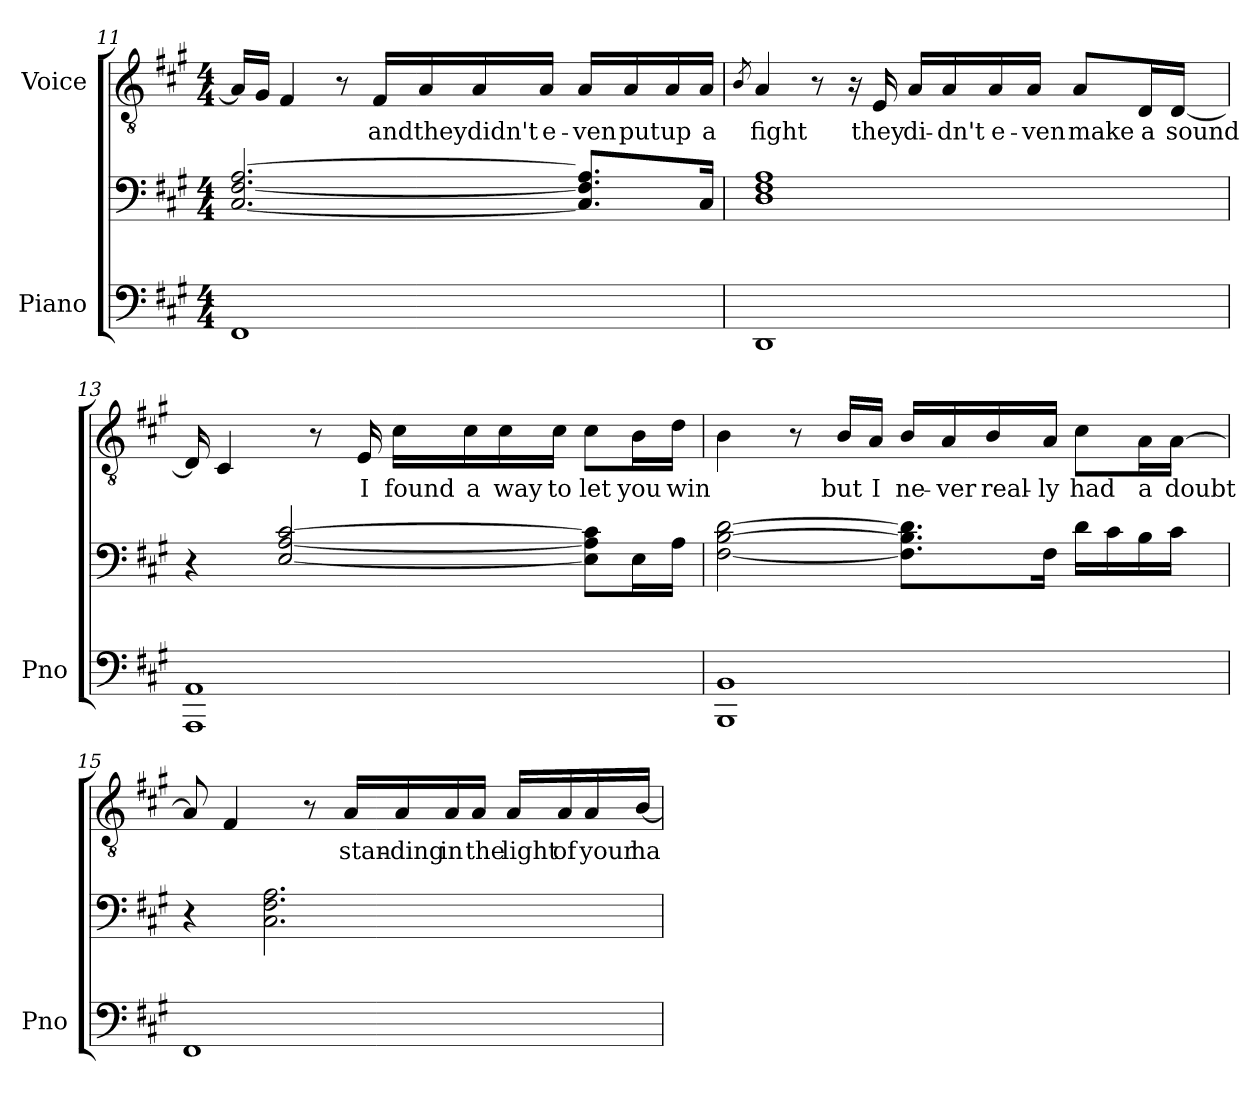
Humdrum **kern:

**kern	**kern	**kern	**text
*part2	*part2	*part1	*part1
*staff3	*staff2	*staff1	*staff1
*I"Piano	*	*I"Voice	*
*I'Pno	*	*	*
*clefF4	*clefF4	*clefGv2	*
*k[f#c#g#]	*k[f#c#g#]	*k[f#c#g#]	*
*M4/4	*M4/4	*M4/4	*
=11	=11	=11	=11
1FF#	[2.C#/ [2.F#/ [2.A/	16A/LL]	.
.	.	16G#/JJ	.
.	.	4F#/	.
.	.	8r	.
!	!	!	!LO:LY:b
.	.	16F#/LL	and
!	!	!	!LO:LY:b
.	.	16A/	they
!	!	!	!LO:LY:b
.	.	16A/	didn't
!	!	!	!LO:LY:b
.	.	16A/JJ	e-
!	!	!	!LO:LY:b
.	8.C#/] 8.F#/] 8.A/]L	16A/LL	-ven
!	!	!	!LO:LY:b
.	.	16A/	put
!	!	!	!LO:LY:b
.	.	16A/	up
!	!	!	!LO:LY:b
.	16C#/Jk	16A/JJ	a
!!LO:LB:g=z
=12	=12	=12	=12
.	.	8qB/	.
!	!	!	!LO:LY:b
1DD	1D 1F# 1A	4A/	fight
.	.	8r	.
.	.	16r	.
!	!	!	!LO:LY:b
.	.	16E/	they
!	!	!	!LO:LY:b
.	.	16A/LL	di-
!	!	!	!LO:LY:b
.	.	16A/	-dn't
!	!	!	!LO:LY:b
.	.	16A/	e-
!	!	!	!LO:LY:b
.	.	16A/JJ	-ven
!	!	!	!LO:LY:b
.	.	8A/L	make
!	!	!	!LO:LY:b
.	.	16D/L	a
!	!	!	!LO:LY:b
.	.	[16D/JJ	sound
=13	=13	=13	=13
1AAA 1AA	4r	16D/]	.
.	.	4C#/	.
.	[2E/ [2A/ [2c#/	.	.
.	.	8r	.
!	!	!	!LO:LY:b
.	.	16E/	I
!	!	!	!LO:LY:b
.	.	16c#\LL	found
!	!	!	!LO:LY:b
.	.	16c#\	a
!	!	!	!LO:LY:b
.	.	16c#\	way
!	!	!	!LO:LY:b
.	.	16c#\JJ	to
!	!	!	!LO:LY:b
.	8E\] 8A\] 8c#\]L	8c#\L	let
!	!	!	!LO:LY:b
.	16E\L	16B\L	you
!	!	!	!LO:LY:b
.	16A\JJ	16d\JJ	win
=14	=14	=14	=14
1BBB 1BB	[2F#\ [2B\ [2d\	4B\	.
.	.	8r	.
!	!	!	!LO:LY:b
.	.	16B/LL	but
!	!	!	!LO:LY:b
.	.	16A/JJ	I
!	!	!	!LO:LY:b
.	8.F#\] 8.B\] 8.d\]L	16B/LL	ne-
!	!	!	!LO:LY:b
.	.	16A/	-ver
!	!	!	!LO:LY:b
.	.	16B/	real-
!	!	!	!LO:LY:b
.	16F#\Jk	16A/JJ	-ly
!	!	!	!LO:LY:b
.	16d\LL	8c#\L	had
.	16c#\	.	.
!	!	!	!LO:LY:b
.	16B\	16A\L	a
!	!	!	!LO:LY:b
.	16c#\JJ	[16A\JJ	doubt
!!LO:LB:g=z
=15	=15	=15	=15
1FF#	4r	8A/]	.
.	.	4F#/	.
.	2.C#\ 2.F#\ 2.A\	.	.
.	.	8r	.
!	!	!	!LO:LY:b
.	.	16A/LL	stan-
!	!	!	!LO:LY:b
.	.	16A/	-ding
!	!	!	!LO:LY:b
.	.	16A/	in
!	!	!	!LO:LY:b
.	.	16A/JJ	the
!	!	!	!LO:LY:b
.	.	16A/LL	light
!	!	!	!LO:LY:b
.	.	16A/	of
!	!	!	!LO:LY:b
.	.	16A/	your
!	!	!	!LO:LY:b
.	.	[16B/JJ	ha-
=	=	=	=
*-	*-	*-	*-
